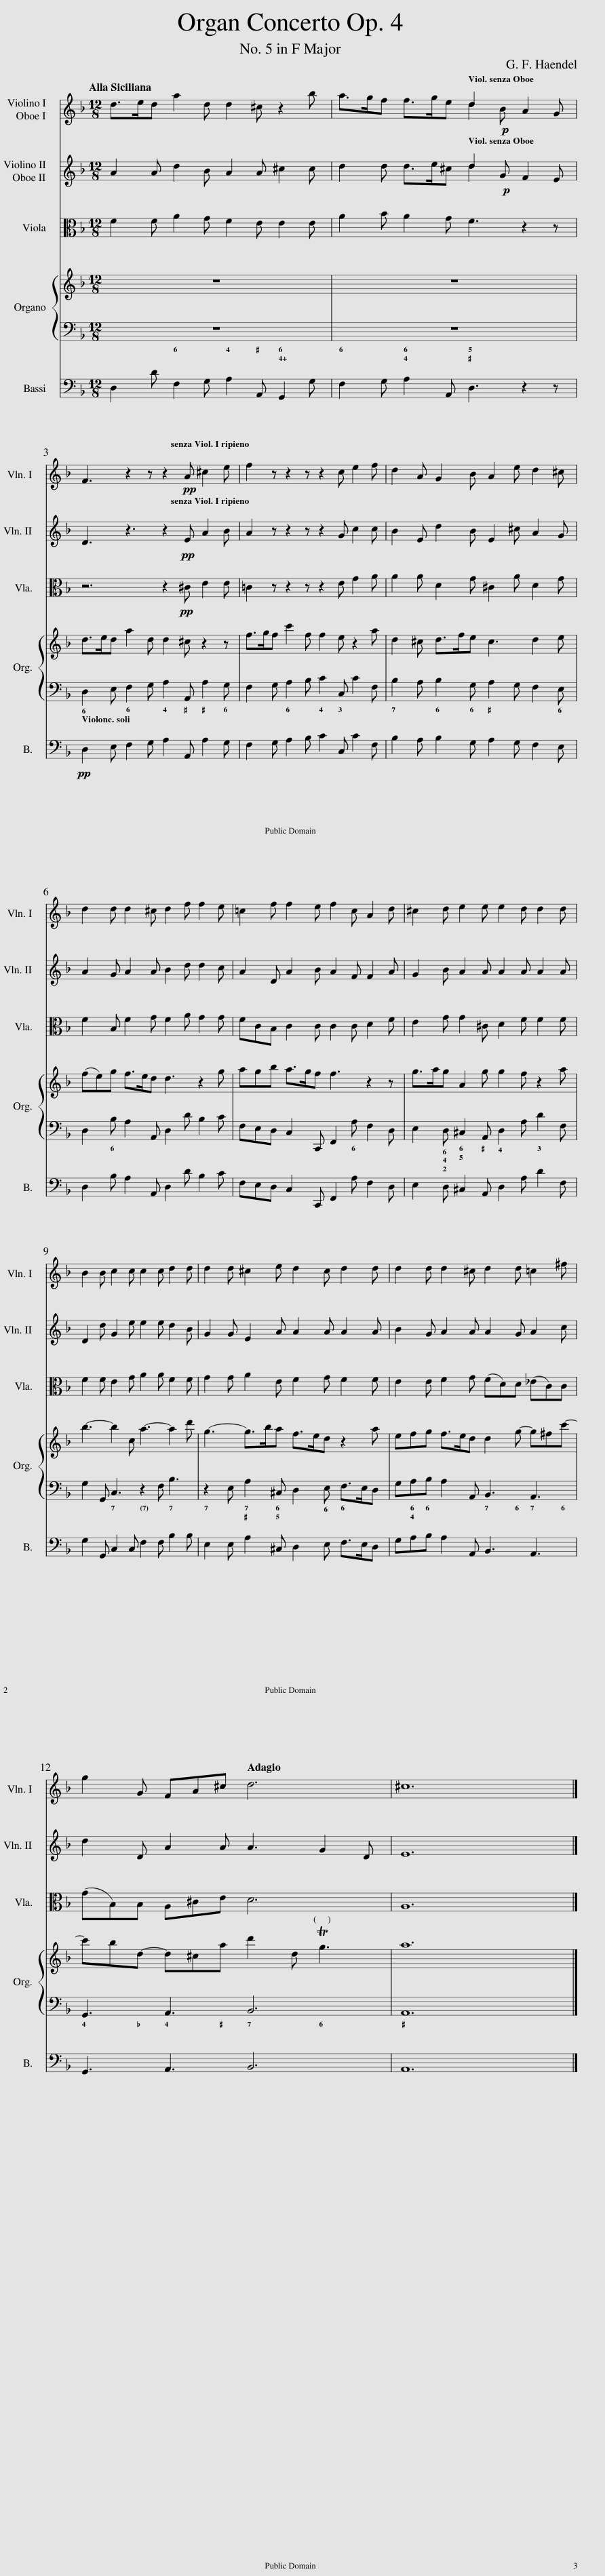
X:1
%%score ( 1 2 ) ( 3 4 ) 5 { 6 | ( 7 8 ) } ( 9 10 )
L:1/8
Q:1/4=60
M:12/8
I:linebreak $
K:F
V:1 treble
V:2 treble
V:3 treble
V:4 treble
V:5 alto
V:6 treble
V:7 bass
V:8 bass
V:9 bass
V:10 bass
V:1
 d>ed a2 d d2 ^c z2 b | a>gf f>ge d2!p! B A2 G |$ F3 z2 z z2!pp! A ^c2 e | f2 z z2 z z2 c e2 f | d2 A G2 B A2 e d2 ^c |$ %5
 d2 d d2 ^c d2 f f2 e | =c2 f f2 e f2 c A2 d | ^c2 d e2 e e2 d d2 d |$ B2 B c2 c c2 c d2 d | d2 d ^c2 e d2 c d2 d | %10
 d2 d d2 ^c d2 d =c2 ^f |$ g2 G FA^c[Q:1/4=60] d6 | ^c12 |] %13
V:2
 x12 | x6 d2 x4 |$ x12 | x12 | x12 |$ %5
 x12 | x12 | x12 |$ x12 | x12 | %10
 x12 |$ x12 | x12 |] %13
V:3
 A2 A d2 B A2 A ^c2 c | d2 d d>e^c d2!p! G F2 E |$ D3 z3 z2!pp! E A2 B | A2 z z2 z z2 G c2 c | B2 E d2 B E2 ^c A2 G |$ %5
 A2 G A2 A B2 d d2 c | A2 D A2 B A2 F F2 A | G2 B A2 A A2 A A2 A |$ D2 d G2 e e2 e d2 B | G2 G E2 A A2 A A2 A | %10
 B2 G A2 A A2 G A2 c |$ d2 D A2 A A3 G2 D | E12 |] %13
V:4
 x12 | x6 d2 x4 |$ x12 | x12 | x12 |$ %5
 x12 | x12 | x12 |$ x12 | x12 | %10
 x12 |$ x12 | x12 |] %13
V:5
 F2 F A2 G F2 E E2 E | A2 B A2 G F3 z2 z |$ z6 z2!pp! ^C E2 E | =C2 z z2 z z2 E G2 A | A2 A D2 G ^C2 A D2 G |$ %5
 F2 B, F2 G F2 A G2 G | FCB, C2 C C2 C D2 F | E2 G G2 ^C D2 F F2 F |$ F2 F E2 G A2 A F2 F | G2 G A2 E F2 G F2 F | %10
 E2 E F2 G (FD)D (_EC)C |$ (GB,)B, A,^CE D6 | A,12 |] %13
V:6
 z12 | z12 |$ d>ed a2 d d2 ^c z2 z | f>gf c'2 f f2 e z2 a | d2 ^c d>fe c3 d2 e |$ %5
 (fe)g f>ed d3 z2 g | agb a>gf f3 z2 z | g>ag A2 g g2 f z2 a |$ b3- b2 c a3- a2 d' | g3- g>ba f>ed z2 a | %10
 efg f>ed d2 g- g^fc'- |$ c'bd- d^ca d'2 d Tg3 | a12 |] %13
V:7
 z12 | z12 |$!p! D,2 E, F,2 G, A,2 A,, A,2 G, | F,2 G, A,2 B, C2 C, C2 F, | B,2 A, B,2 G, A,2 G, F,2 E, |$ %5
 D,2 B, A,2 A,, D,2 D B,2 C | F,E,D, C,2 C,, F,,2 A, F,2 D, | E,2 D, ^C,2 A,, D,2 A, D2 F, |$ G,2 G,, C,3 z2 F, B,3 | z2 E, A,2 ^C, D,2 E, F,>E,D, | %10
 G,A,B, A,2 A,, B,,3 A,,3 |$ G,,3 A,,3 B,,6 | A,,12 |] %13
V:8
 x2 x x2 x x2 x x2 x | x2 x x2 x x2 x x2 x |$ x12 | x12 | x12 |$ %5
 x12 | x12 | x12 |$ x12 | x12 | %10
 x8 x x2 x |$ x2 x x2 x x2 x x2 x | x12 |] %13
V:9
 D,2 D F,2 G, A,2 A,, G,,2 G, | F,2 G, A,2 A,, D,3 z2 z |$!pp! D,2 E, F,2 G, A,2 A,, A,2 G, | F,2 G, A,2 B, C2 C, C2 F, | B,2 A, B,2 G, A,2 G, F,2 E, |$ %5
 D,2 B, A,2 A,, D,2 D B,2 C | F,E,D, C,2 C,, F,,2 A, F,2 D, | E,2 D, ^C,2 A,, D,2 A, D2 F, |$ G,2 G,, C,2 C, F,2 F, B,2 B, | E,2 E, A,2 ^C, D,2 E, F,>E,D, | %10
 G,A,B, A,2 A,, B,,3 A,,3 |$ G,,3 A,,3 B,,6 | A,,12 |] %13
V:10
 x12 | x12 |$ x12 | x12 | x12 |$ %5
 x12 | x12 | x12 |$ x12 | x12 | %10
 x8 x x2 x |$ x2 x x2 x x2 x x2 x | x12 |] %13
